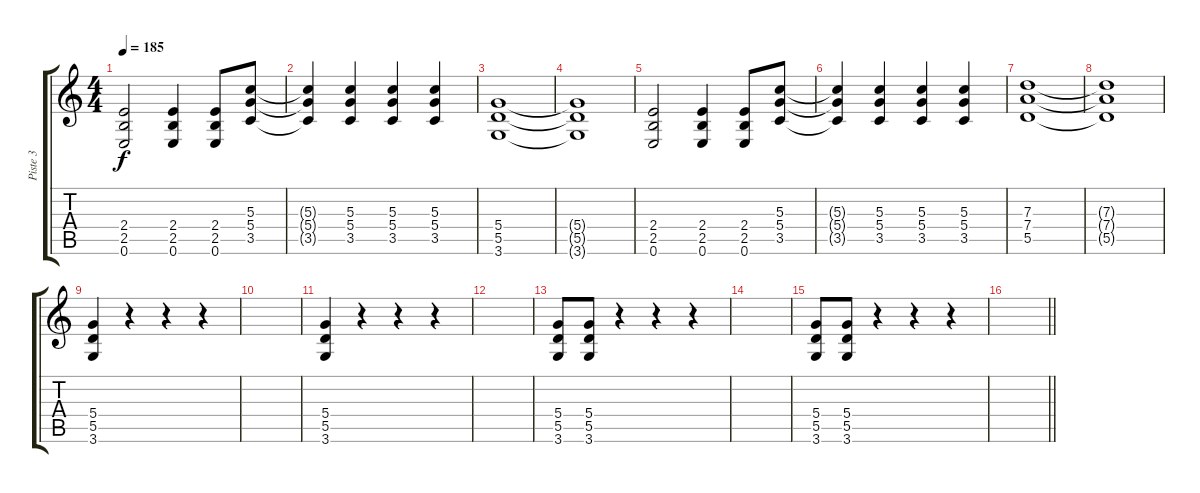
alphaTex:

\track ("Piste 3" "Piste 3") {instrument distortionguitar}
\staff {score tabs}
\tuning (E4 B3 G3 D3 A2 E2) {hide}
\ts (4 4)
\tempo 185
\clef g2
\ks c
(2.4 2.5 0.6).2{dy f} (2.4 2.5 0.6).4 (2.4 2.5 0.6).8 (5.3 5.4 3.5).8 |
(5.3{t} 5.4{t} 3.5{t}).4 (5.3 5.4 3.5).4 (5.3 5.4 3.5).4 (5.3 5.4 3.5).4 |
(5.4 5.5 3.6).1 |
(5.4{t} 5.5{t} 3.6{t}).1 |
(2.4 2.5 0.6).2 (2.4 2.5 0.6).4 (2.4 2.5 0.6).8 (5.3 5.4 3.5).8 |
(5.3{t} 5.4{t} 3.5{t}).4 (5.3 5.4 3.5).4 (5.3 5.4 3.5).4 (5.3 5.4 3.5).4 |
(7.3 7.4 5.5).1 |
(7.3{t} 7.4{t} 5.5{t}).1 |
(5.4 5.5 3.6).4 r.4 r.4 r.4 |
|
(5.4 5.5 3.6).4 r.4 r.4 r.4 |
|
(5.4 5.5 3.6).8 (5.4 5.5 3.6).8 r.4 r.4 r.4 |
|
(5.4 5.5 3.6).8 (5.4 5.5 3.6).8 r.4 r.4 r.4 |
\barLineRight lightlight
